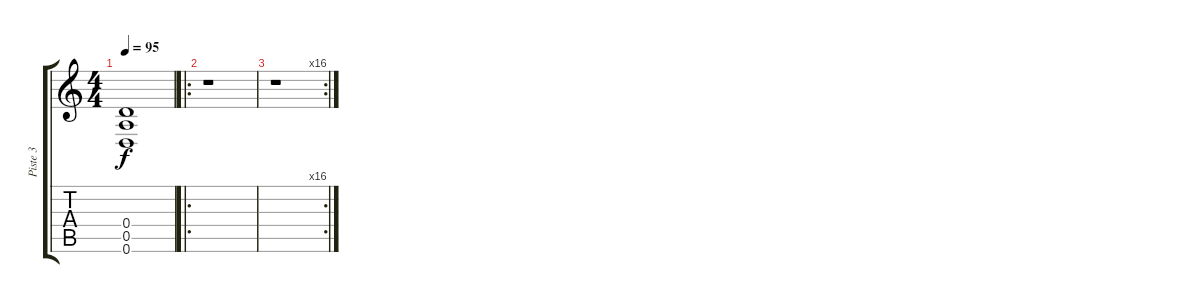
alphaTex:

\track ("Piste 3" "Piste 3") {instrument distortionguitar}
\staff {score tabs}
\tuning (E4 B3 G3 D3 A2 D2) {hide}
\ts (4 4)
\tempo 95
\clef g2
\ks c
(0.4 0.5 0.6).1{dy f} |
\ro
r.1 |
\rc 16
r.1
